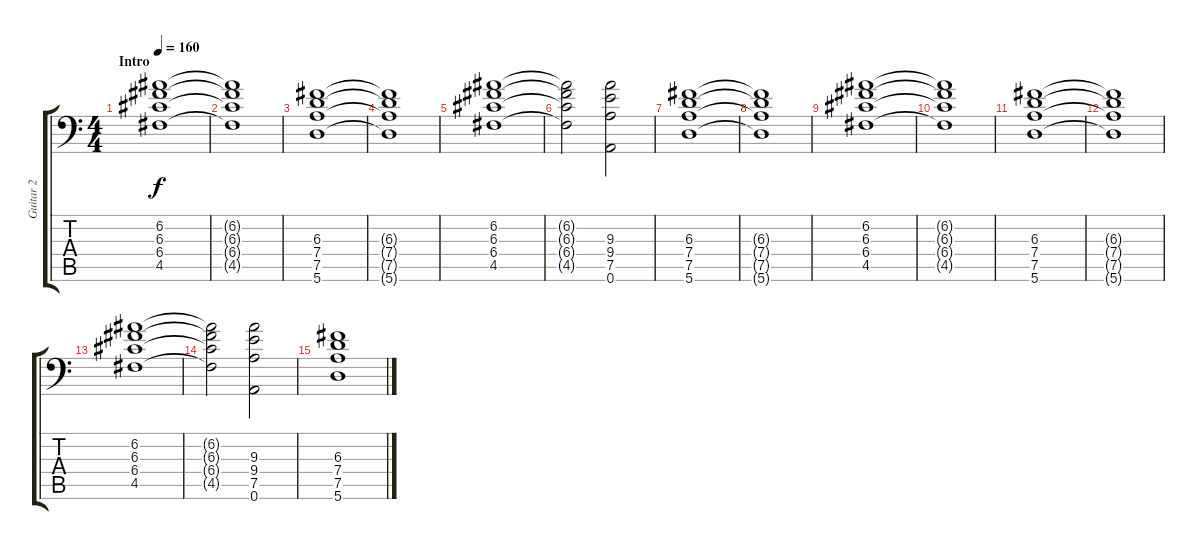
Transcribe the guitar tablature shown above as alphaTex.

\track ("Guitar 2" "Guitar 2") {instrument distortionguitar}
\staff {score tabs}
\tuning (A3 E3 C3 G2 D2 A1) {hide}
\ts (4 4)
\section ("" "Intro")
\tempo 160
\clef f4
\ks c
(6.2 6.3 6.4 4.5).1{dy f instrument distortionguitar} |
(6.2{t} 6.3{t} 6.4{t} 4.5{t}).1 |
(6.3 7.4 7.5 5.6).1 |
(6.3{t} 7.4{t} 7.5{t} 5.6{t}).1 |
(6.2 6.3 6.4 4.5).1 |
(6.2{t} 6.3{t} 6.4{t} 4.5{t}).2 (9.3 9.4 7.5 0.6).2 |
(6.3 7.4 7.5 5.6).1 |
(6.3{t} 7.4{t} 7.5{t} 5.6{t}).1 |
(6.2 6.3 6.4 4.5).1 |
(6.2{t} 6.3{t} 6.4{t} 4.5{t}).1 |
(6.3 7.4 7.5 5.6).1 |
(6.3{t} 7.4{t} 7.5{t} 5.6{t}).1 |
(6.2 6.3 6.4 4.5).1 |
(6.2{t} 6.3{t} 6.4{t} 4.5{t}).2 (9.3 9.4 7.5 0.6).2 |
(6.3 7.4 7.5 5.6).1
